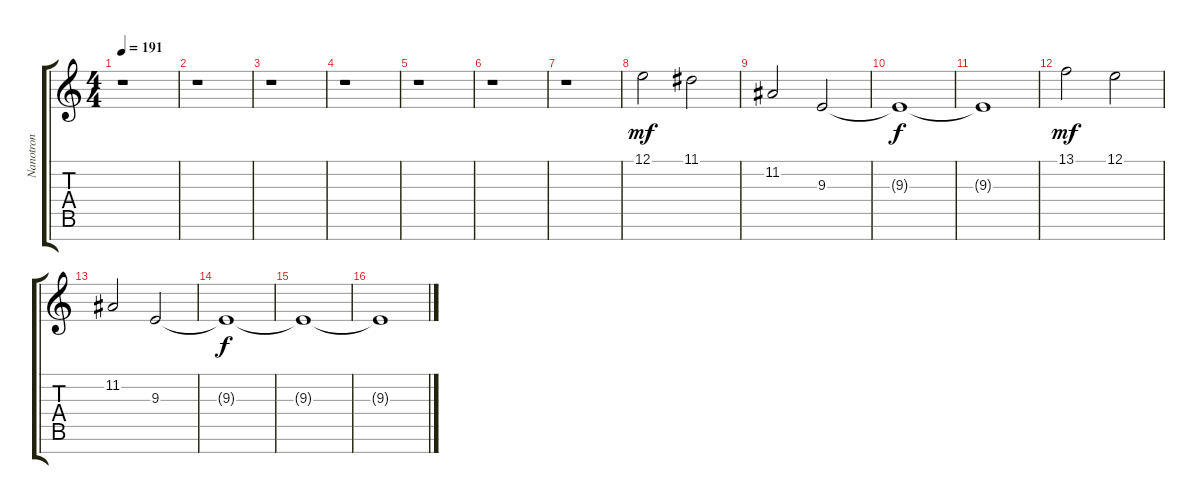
\track ("Nanotron" "Nanotron") {instrument stringensemble1}
\staff {score tabs}
\tuning (E4 B3 G3 D3 A2 E2 B1) {hide}
\ts (4 4)
\tempo 191
\clef g2
\ks c
r.1{dy f} |
r.1 |
r.1 |
r.1 |
r.1 |
r.1 |
r.1 |
12.1.2{dy mf} 11.1.2 |
11.2.2 9.3.2 |
9.3{t}.1{dy f} |
9.3{t}.1 |
13.1.2{dy mf} 12.1.2 |
11.2.2 9.3.2 |
9.3{t}.1{dy f} |
9.3{t}.1 |
9.3{t}.1
